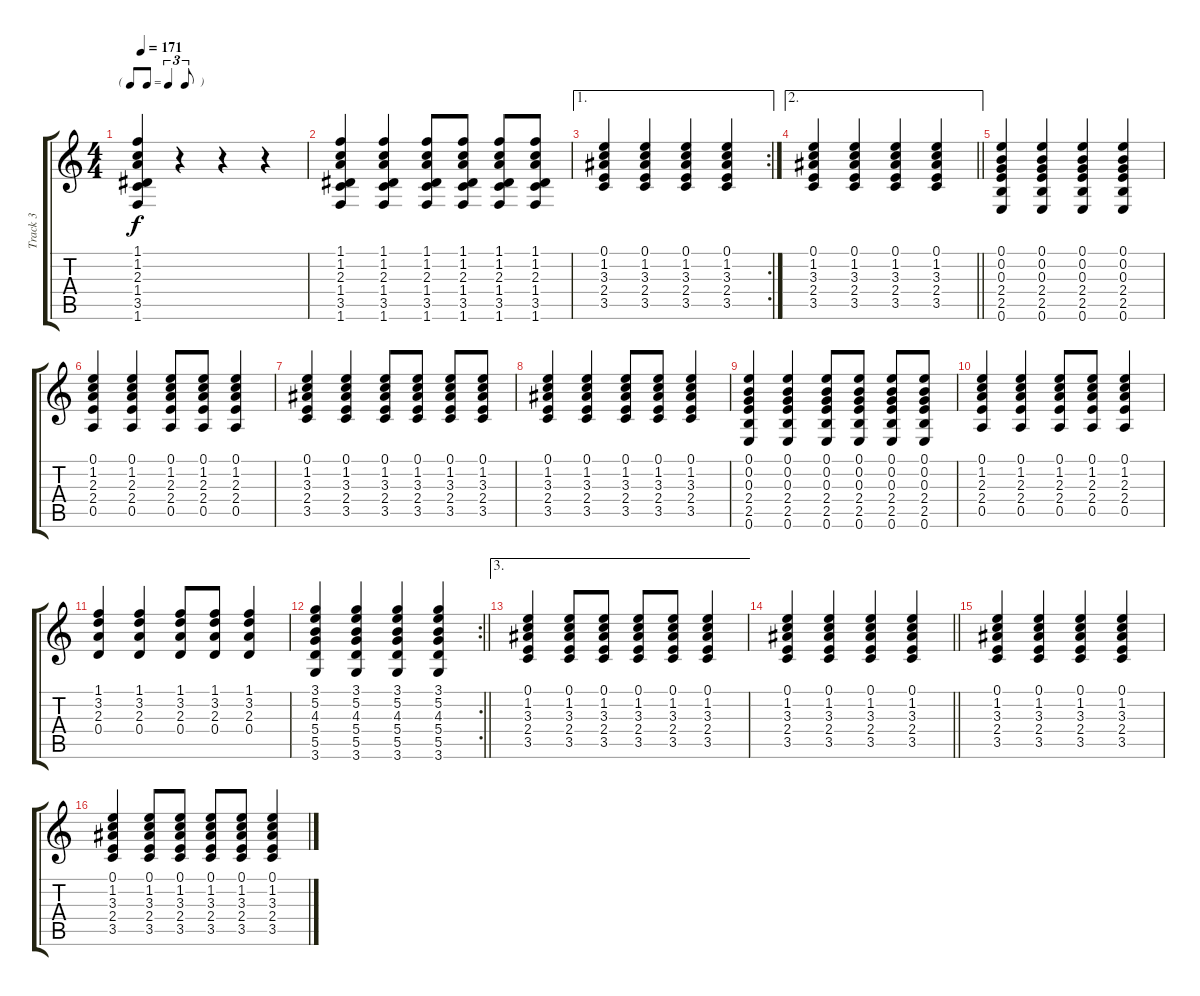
\track ("Track 3" "Track 3") {instrument acousticguitarsteel}
\staff {score tabs}
\tuning (E4 B3 G3 D3 A2 E2) {hide}
\ts (4 4)
\tf triplet8th
\tempo 171
\clef g2
\ks c
(1.1 1.2 2.3 1.4 3.5 1.6).4{dy f} r.4 r.4 r.4 |
(1.1 1.2 2.3 1.4 3.5 1.6).4 (1.1 1.2 2.3 1.4 3.5 1.6).4 (1.1 1.2 2.3 1.4 3.5 1.6).8 (1.1 1.2 2.3 1.4 3.5 1.6).8 (1.1 1.2 2.3 1.4 3.5 1.6).8 (1.1 1.2 2.3 1.4 3.5 1.6).8 |
\ae 1
\rc 2
(0.1 1.2 3.3 2.4 3.5).4 (0.1 1.2 3.3 2.4 3.5).4 (0.1 1.2 3.3 2.4 3.5).4 (0.1 1.2 3.3 2.4 3.5).4 |
\ae 2
\barLineRight lightlight
(0.1 1.2 3.3 2.4 3.5).4 (0.1 1.2 3.3 2.4 3.5).4 (0.1 1.2 3.3 2.4 3.5).4 (0.1 1.2 3.3 2.4 3.5).4 |
(0.1 0.2 0.3 2.4 2.5 0.6).4 (0.1 0.2 0.3 2.4 2.5 0.6).4 (0.1 0.2 0.3 2.4 2.5 0.6).4 (0.1 0.2 0.3 2.4 2.5 0.6).4 |
(0.1 1.2 2.3 2.4 0.5).4 (0.1 1.2 2.3 2.4 0.5).4 (0.1 1.2 2.3 2.4 0.5).8 (0.1 1.2 2.3 2.4 0.5).8 (0.1 1.2 2.3 2.4 0.5).4 |
(0.1 1.2 3.3 2.4 3.5).4 (0.1 1.2 3.3 2.4 3.5).4 (0.1 1.2 3.3 2.4 3.5).8 (0.1 1.2 3.3 2.4 3.5).8 (0.1 1.2 3.3 2.4 3.5).8 (0.1 1.2 3.3 2.4 3.5).8 |
(0.1 1.2 3.3 2.4 3.5).4 (0.1 1.2 3.3 2.4 3.5).4 (0.1 1.2 3.3 2.4 3.5).8 (0.1 1.2 3.3 2.4 3.5).8 (0.1 1.2 3.3 2.4 3.5).4 |
(0.1 0.2 0.3 2.4 2.5 0.6).4 (0.1 0.2 0.3 2.4 2.5 0.6).4 (0.1 0.2 0.3 2.4 2.5 0.6).8 (0.1 0.2 0.3 2.4 2.5 0.6).8 (0.1 0.2 0.3 2.4 2.5 0.6).8 (0.1 0.2 0.3 2.4 2.5 0.6).8 |
(0.1 1.2 2.3 2.4 0.5).4 (0.1 1.2 2.3 2.4 0.5).4 (0.1 1.2 2.3 2.4 0.5).8 (0.1 1.2 2.3 2.4 0.5).8 (0.1 1.2 2.3 2.4 0.5).4 |
(1.1 3.2 2.3 0.4).4 (1.1 3.2 2.3 0.4).4 (1.1 3.2 2.3 0.4).8 (1.1 3.2 2.3 0.4).8 (1.1 3.2 2.3 0.4).4 |
\rc 2
\barLineRight lightlight
(3.1 5.2 4.3 5.4 5.5 3.6).4 (3.1 5.2 4.3 5.4 5.5 3.6).4 (3.1 5.2 4.3 5.4 5.5 3.6).4 (3.1 5.2 4.3 5.4 5.5 3.6).4 |
\ae 3
(0.1 1.2 3.3 2.4 3.5).4 (0.1 1.2 3.3 2.4 3.5).8 (0.1 1.2 3.3 2.4 3.5).8 (0.1 1.2 3.3 2.4 3.5).8 (0.1 1.2 3.3 2.4 3.5).8 (0.1 1.2 3.3 2.4 3.5).4 |
\barLineRight lightlight
(0.1 1.2 3.3 2.4 3.5).4 (0.1 1.2 3.3 2.4 3.5).4 (0.1 1.2 3.3 2.4 3.5).4 (0.1 1.2 3.3 2.4 3.5).4 |
(0.1 1.2 3.3 2.4 3.5).4 (0.1 1.2 3.3 2.4 3.5).4 (0.1 1.2 3.3 2.4 3.5).4 (0.1 1.2 3.3 2.4 3.5).4 |
(0.1 1.2 3.3 2.4 3.5).4 (0.1 1.2 3.3 2.4 3.5).8 (0.1 1.2 3.3 2.4 3.5).8 (0.1 1.2 3.3 2.4 3.5).8 (0.1 1.2 3.3 2.4 3.5).8 (0.1 1.2 3.3 2.4 3.5).4
